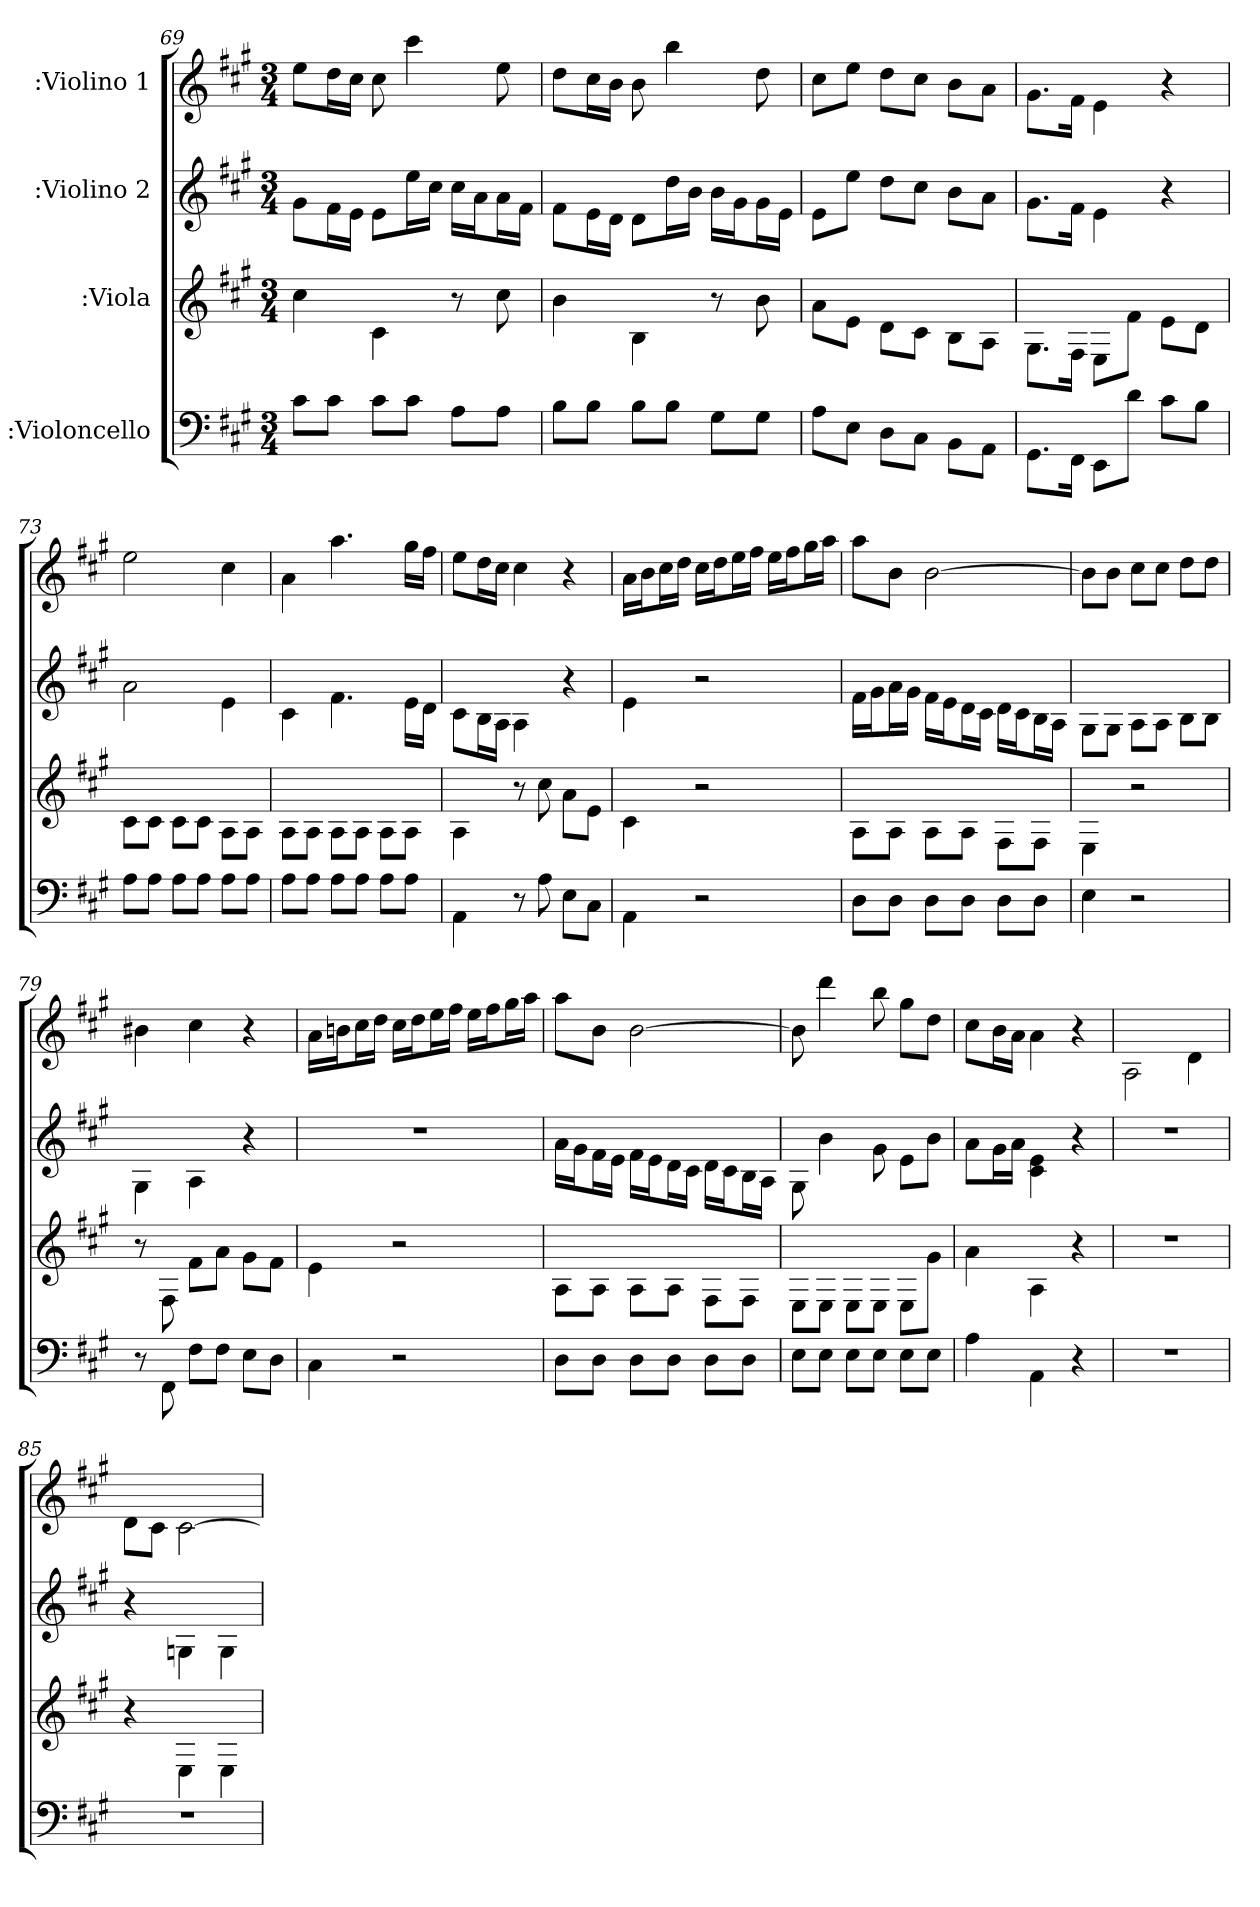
**kern	**kern	**kern	**kern
*part4	*part3	*part2	*part1
*staff4	*staff3	*staff2	*staff1
*I":Violoncello	*I":Viola	*I":Violino 2	*I":Violino 1
*k[f#c#g#]	*k[f#c#g#]	*k[f#c#g#]	*k[f#c#g#]
*A:	*A:	*A:	*A:
*M3/4	*M3/4	*M3/4	*M3/4
=69	=69	=69	=69
8c#\L	4cc#\	8g#\L	8ee\L
8c#\J	.	16f#\L	16dd\L
.	.	16e\JJ	16cc#\JJ
8c#\L	4c#\	8e\L	8cc#\
8c#\J	.	16ee\L	4ccc#\
.	.	16cc#\JJ	.
8A\L	8r	16cc#\LL	.
.	.	16a\J	.
8A\J	8cc#\	16a\L	8ee\
.	.	16f#\JJ	.
=70	=70	=70	=70
8B\L	4b\	8f#\L	8dd\L
8B\J	.	16e\L	16cc#\L
.	.	16d\JJ	16b\JJ
8B\L	4B\	8d\L	8b\
8B\J	.	16dd\L	4bb\
.	.	16b\JJ	.
8G#\L	8r	16b\LL	.
.	.	16g#\J	.
8G#\J	8b\	16g#\L	8dd\
.	.	16e\JJ	.
=71	=71	=71	=71
8A\L	8a\L	8e\L	8cc#\L
8E\J	8e\J	8ee\J	8ee\J
8D\L	8d\L	8dd\L	8dd\L
8C#\J	8c#\J	8cc#\J	8cc#\J
8BB\L	8B\L	8b\L	8b\L
8AA\J	8A\J	8a\J	8a\J
=72	=72	=72	=72
8.GG#\L	8.G#\L	8.g#\L	8.g#\L
16FF#\Jk	16F#\Jk	16f#\Jk	16f#\Jk
8EE\L	8E\L	4e\	4e\
8d\J	8f#\J	.	.
8c#\L	8e\L	4r	4r
8B\J	8d\J	.	.
=73	=73	=73	=73
8A\L	8c#\L	2a\	2ee\
8A\J	8c#\J	.	.
8A\L	8c#\L	.	.
8A\J	8c#\J	.	.
8A\L	8A\L	4e\	4cc#\
8A\J	8A\J	.	.
=74	=74	=74	=74
8A\L	8A\L	4c#\	4a\
8A\J	8A\J	.	.
8A\L	8A\L	4.f#\	4.aa\
8A\J	8A\J	.	.
8A\L	8A\L	.	.
8A\J	8A\J	16e\LL	16gg#\LL
.	.	16d\JJ	16ff#\JJ
=75	=75	=75	=75
4AA\	4A\	8c#\L	8ee\L
.	.	16B\L	16dd\L
.	.	16A\JJ	16cc#\JJ
8r	8r	4A\	4cc#\
8A\	8cc#\	.	.
8E\L	8a\L	4r	4r
8C#\J	8e\J	.	.
=76	=76	=76	=76
4AA\	4c#\	4e\	16a\LL
.	.	.	16b\J
.	.	.	16cc#\L
.	.	.	16dd\JJ
2r	2r	2r	16cc#\LL
.	.	.	16dd\J
.	.	.	16ee\L
.	.	.	16ff#\JJ
.	.	.	16ee\LL
.	.	.	16ff#\J
.	.	.	16gg#\L
.	.	.	16aa\JJ
=77	=77	=77	=77
8D\L	8A\L	16f#\LL	8aa\L
.	.	16g#\J	.
8D\J	8A\J	16a\L	8b\J
.	.	16g#\JJ	.
8D\L	8A\L	16f#\LL	[2b\
.	.	16e\J	.
8D\J	8A\J	16d\L	.
.	.	16c#\JJ	.
8D\L	8F#\L	16d\LL	.
.	.	16c#\J	.
8D\J	8F#\J	16B\L	.
.	.	16A\JJ	.
=78	=78	=78	=78
4E\	4E\	8G#\L	8b\L]
.	.	8G#\J	8b\J
2r	2r	8A\L	8cc#\L
.	.	8A\J	8cc#\J
.	.	8B\L	8dd\L
.	.	8B\J	8dd\J
=79	=79	=79	=79
8r	8r	4G#\	4b#X\
8FF#\	8F#\	.	.
8F#\L	8f#\L	4A\	4cc#\
8F#\J	8a\J	.	.
8E\L	8g#\L	4r	4r
8D\J	8f#\J	.	.
=80	=80	=80	=80
4C#\	4e\	2.r	16a\LL
.	.	.	16bn\J
.	.	.	16cc#\L
.	.	.	16dd\JJ
2r	2r	.	16cc#\LL
.	.	.	16dd\J
.	.	.	16ee\L
.	.	.	16ff#\JJ
.	.	.	16ee\LL
.	.	.	16ff#\J
.	.	.	16gg#\L
.	.	.	16aa\JJ
=81	=81	=81	=81
8D\L	8A\L	16a\LL	8aa\L
.	.	16g#\J	.
8D\J	8A\J	16f#\L	8b\J
.	.	16e\JJ	.
8D\L	8A\L	16f#\LL	[2b\
.	.	16e\J	.
8D\J	8A\J	16d\L	.
.	.	16c#\JJ	.
8D\L	8F#\L	16d\LL	.
.	.	16c#\J	.
8D\J	8F#\J	16B\L	.
.	.	16A\JJ	.
=82	=82	=82	=82
8E\L	8E\L	8G#\	8b\]
8E\J	8E\J	4b\	4ddd\
8E\L	8E\L	.	.
8E\J	8E\J	8g#\	8bb\
8E\L	8E\L	8e\L	8gg#\L
8E\J	8g#\J	8b\J	8dd\J
=83	=83	=83	=83
4A\	4a\	8a\L	8cc#\L
.	.	16g#\L	16b\L
.	.	16a\JJ	16a\JJ
4AA\	4A\	4e\ 4c#\	4a\
4r	4r	4r	4r
=84	=84	=84	=84
2.r	2.r	2.r	2A\
.	.	.	4d\
=85	=85	=85	=85
2.r	4r	4r	8d\L
.	.	.	8c#\J
.	4E\	4Gn\	[2c#\
.	4E\	4G\	.
=	=	=	=
*-	*-	*-	*-
